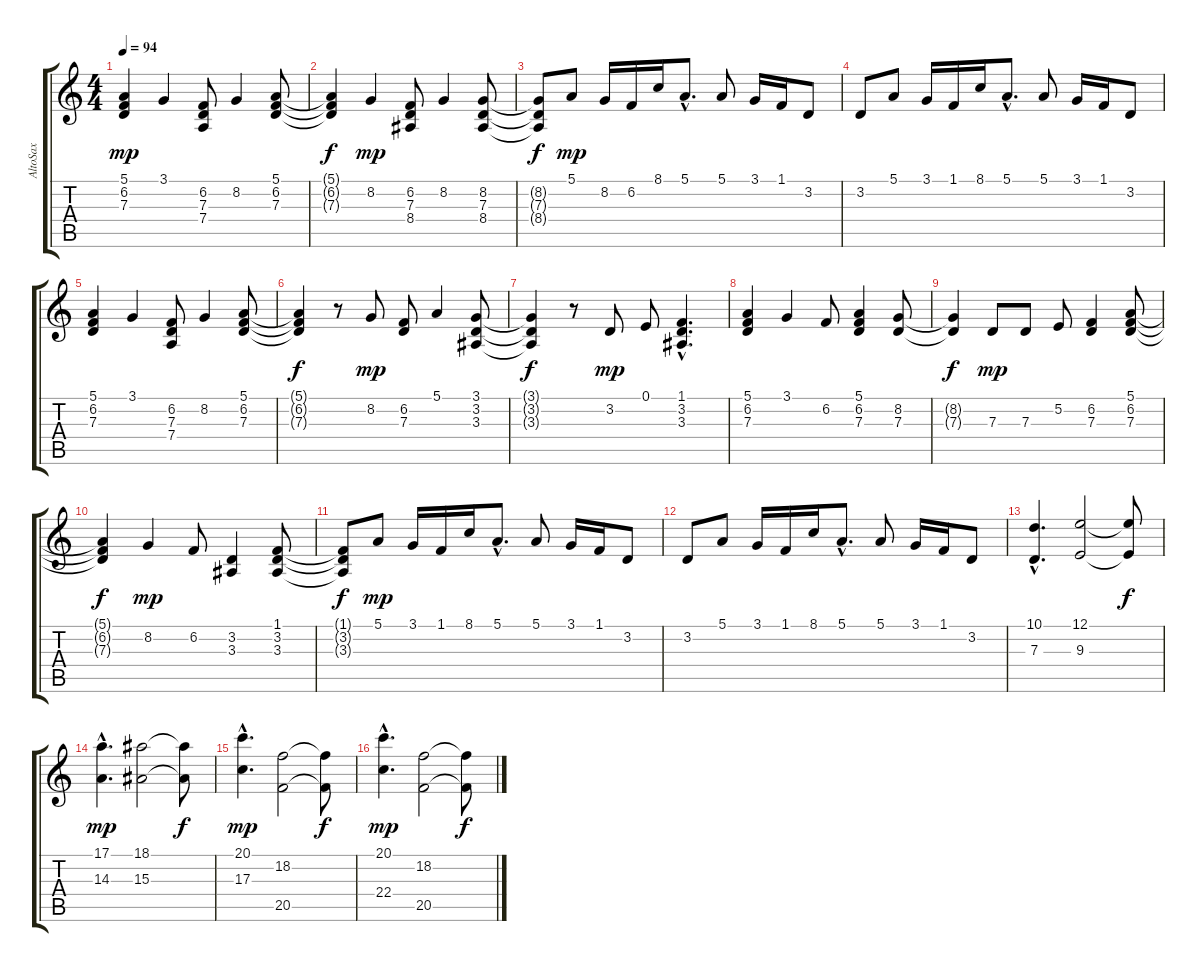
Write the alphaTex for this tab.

\track ("AltoSax" "AltoSax") {instrument pad3polysynth}
\staff {score tabs}
\tuning (E4 B3 G3 D3 A2 E2) {hide}
\ts (4 4)
\tempo 94
\clef g2
\ks c
(5.1 6.2 7.3).4{dy mp} 3.1.4 (6.2 7.3 7.4).8 8.2.4 (5.1 6.2 7.3).8 |
(5.1{t} 6.2{t} 7.3{t}).4{dy f} 8.2.4{dy mp} (6.2 7.3 8.4).8 8.2.4 (8.2 7.3 8.4).8 |
(8.2{t} 7.3{t} 8.4{t}).8{dy f} 5.1.8{dy mp} 8.2.16 6.2.16 8.1.16 5.1{hac}.8{d} 5.1.8 3.1.16 1.1.16 3.2.8 |
3.2.8 5.1.8 3.1.16 1.1.16 8.1.16 5.1{hac}.8{d} 5.1.8 3.1.16 1.1.16 3.2.8 |
(5.1 6.2 7.3).4 3.1.4 (6.2 7.3 7.4).8 8.2.4 (5.1 6.2 7.3).8 |
(5.1{t} 6.2{t} 7.3{t}).4{dy f} r.8 8.2.8{dy mp} (6.2 7.3).8 5.1.4 (3.1 3.2 3.3).8 |
(3.1{t} 3.2{t} 3.3{t}).4{dy f} r.8 3.2.8{dy mp} 0.1.8 (1.1{hac} 3.2{hac} 3.3{hac}).4{d} |
(5.1 6.2 7.3).4 3.1.4 6.2.8 (5.1 6.2 7.3).4 (8.2 7.3).8 |
(8.2{t} 7.3{t}).4{dy f} 7.3.8{dy mp} 7.3.8 5.2.8 (6.2 7.3).4 (5.1 6.2 7.3).8 |
(5.1{t} 6.2{t} 7.3{t}).4{dy f} 8.2.4{dy mp} 6.2.8 (3.2 3.3).4 (1.1 3.2 3.3).8 |
(1.1{t} 3.2{t} 3.3{t}).8{dy f} 5.1.8{dy mp} 3.1.16 1.1.16 8.1.16 5.1{hac}.8{d} 5.1.8 3.1.16 1.1.16 3.2.8 |
3.2.8 5.1.8 3.1.16 1.1.16 8.1.16 5.1{hac}.8{d} 5.1.8 3.1.16 1.1.16 3.2.8 |
(10.1{hac} 7.3{hac}).4{d} (12.1 9.3).2 (12.1{t} 9.3{t}).8{dy f} |
(17.1{hac} 14.3{hac}).4{d dy mp} (18.1 15.3).2 (18.1{t} 15.3{t}).8{dy f} |
(20.1{hac} 17.3{hac}).4{d dy mp} (18.2 20.5).2 (18.2{t} 20.5{t}).8{dy f} |
(20.1{hac} 22.4{hac}).4{d dy mp} (18.2 20.5).2 (18.2{t} 20.5{t}).8{dy f}
